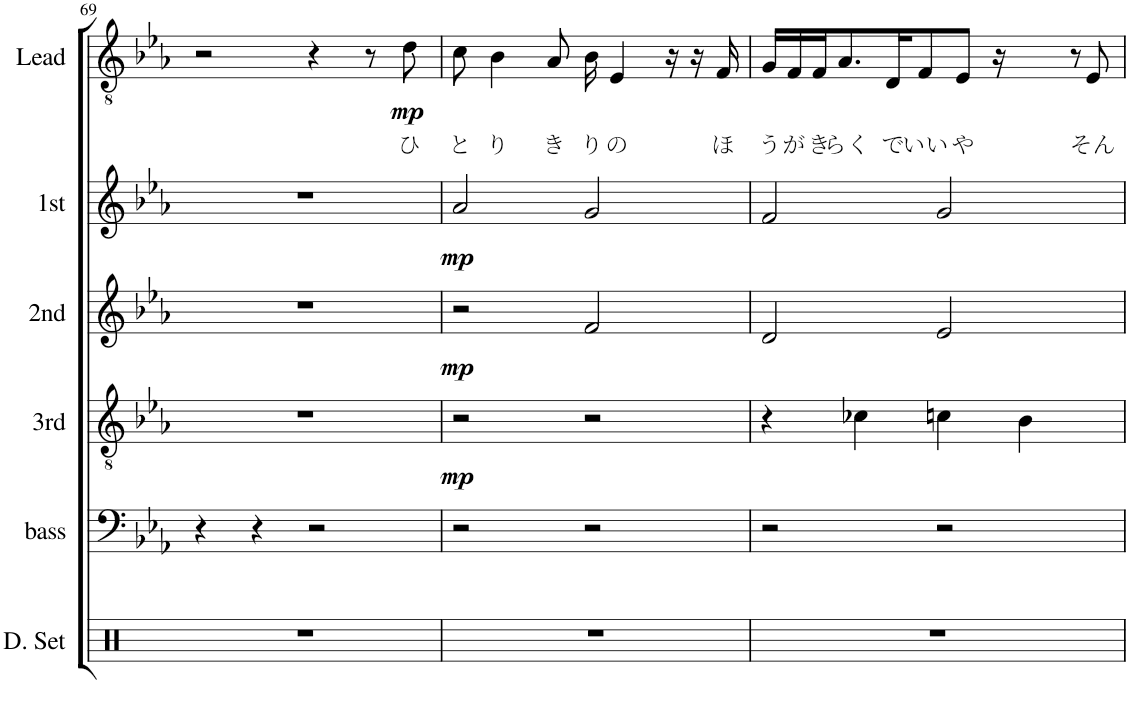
**kern	**kern	**kern	**dynam	**kern	**dynam	**kern	**dynam	**kern	**text	**dynam
*part6	*part5	*part4	*part4	*part3	*part3	*part2	*part2	*part1	*part1	*part1
*staff6	*staff5	*staff4	*staff4	*staff3	*staff3	*staff2	*staff2	*staff1	*staff1	*staff1
*I"ドラムセット	*I"bass	*I"3rd	*	*I"2nd	*	*I"1st	*	*I"Lead	*	*
*	*I'bass	*I'3rd	*	*I'2nd	*	*I'1st	*	*I'Lead	*	*
!!LO:PB:g=z
*clefX	*clefF4	*clefGv2	*	*clefG2	*	*clefG2	*	*clefGv2	*	*
*k[]	*k[b-e-a-]	*k[b-e-a-]	*	*k[b-e-a-]	*	*k[b-e-a-]	*	*k[b-e-a-]	*	*
*M4/4	*M4/4	*M4/4	*	*M4/4	*	*M4/4	*	*M4/4	*	*
=69	=69	=69	=69	=69	=69	=69	=69	=69	=69	=69
1r	4r	1r	.	1r	.	1r	.	2r	.	.
.	4r	.	.	.	.	.	.	.	.	.
.	2r	.	.	.	.	.	.	4r	.	.
.	.	.	.	.	.	.	.	8r	.	.
!	!	!	!	!	!	!	!	!	!LO:LY:b	!LO:DY:b
.	.	.	.	.	.	.	.	8d\	ひ	mp
=70	=70	=70	=70	=70	=70	=70	=70	=70	=70	=70
!	!	!	!LO:DY:b	!	!LO:DY:b	!	!LO:DY:b	!	!LO:LY:b	!
1r	2r	2r	mp	2r	mp	2a-/	mp	8c\	と	.
!	!	!	!	!	!	!	!	!	!LO:LY:b	!
.	.	.	.	.	.	.	.	4B-\	り	.
!	!	!	!	!	!	!	!	!	!LO:LY:b	!
.	.	.	.	.	.	.	.	8A-/	き	.
!	!	!	!	!	!	!	!	!	!LO:LY:b	!
.	2r	2r	.	2f/	.	2g/	.	16B-\	り	.
!	!	!	!	!	!	!	!	!	!LO:LY:b	!
.	.	.	.	.	.	.	.	4E-/	の	.
.	.	.	.	.	.	.	.	16r	.	.
.	.	.	.	.	.	.	.	16r	.	.
!	!	!	!	!	!	!	!	!	!LO:LY:b	!
.	.	.	.	.	.	.	.	16F/	ほ	.
=71	=71	=71	=71	=71	=71	=71	=71	=71	=71	=71
!	!	!	!	!	!	!	!	!	!LO:LY:b	!
1r	2r	4r	.	2d/	.	2f/	.	16G/LL	う	.
!	!	!	!	!	!	!	!	!	!LO:LY:b	!
.	.	.	.	.	.	.	.	16F/	が	.
!	!	!	!	!	!	!	!	!	!LO:LY:b	!
.	.	.	.	.	.	.	.	16F/J	き	.
!	!	!	!	!	!	!	!	!	!LO:LY:b	!
.	.	.	.	.	.	.	.	8.A-/	らく	.
.	.	4c-X\	.	.	.	.	.	.	.	.
!	!	!	!	!	!	!	!	!	!LO:LY:b	!
.	.	.	.	.	.	.	.	16D/K	で	.
!	!	!	!	!	!	!	!	!	!LO:LY:b	!
.	.	.	.	.	.	.	.	8F/	いい	.
.	2r	4cn\	.	2e-/	.	2g/	.	.	.	.
!	!	!	!	!	!	!	!	!	!LO:LY:b	!
.	.	.	.	.	.	.	.	8E-/J	や	.
.	.	.	.	.	.	.	.	16r	.	.
.	.	4B-\	.	.	.	.	.	8r	.	.
!	!	!	!	!	!	!	!	!	!LO:LY:b	!
.	.	.	.	.	.	.	.	8E-/	そん	.
=	=	=	=	=	=	=	=	=	=	=
*-	*-	*-	*-	*-	*-	*-	*-	*-	*-	*-
